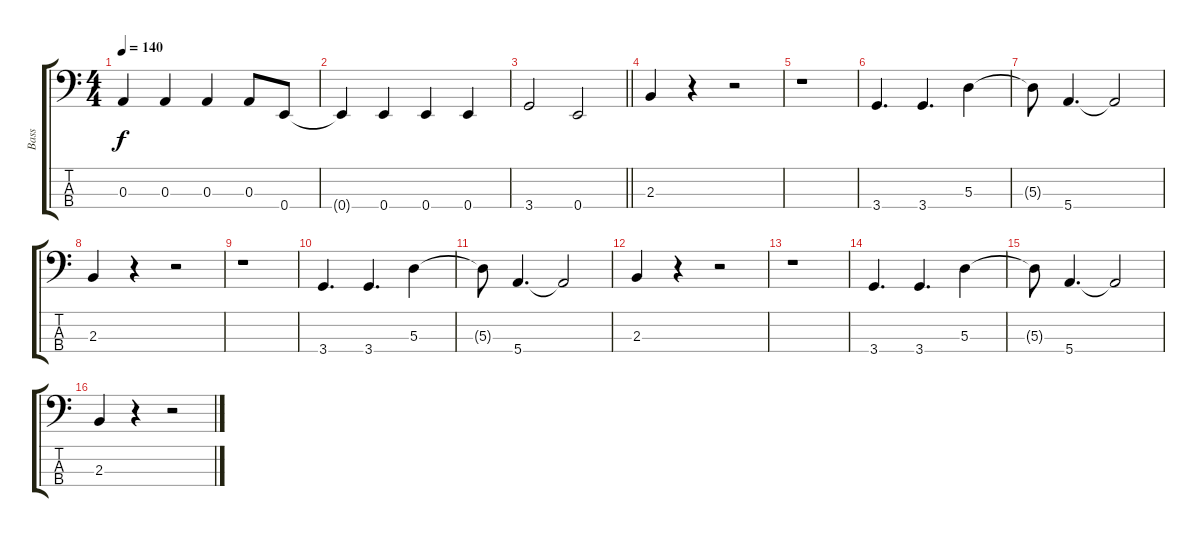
\track ("Bass" "Bass") {instrument electricbassfinger}
\staff {score tabs}
\tuning (G2 D2 A1 E1) {hide}
\ts (4 4)
\tempo 140
\clef f4
\ks c
0.3.4{dy f} 0.3.4 0.3.4 0.3.8 0.4.8 |
0.4{t}.4 0.4.4 0.4.4 0.4.4 |
\barLineRight lightlight
3.4.2 0.4.2 |
2.3.4 r.4 r.2 |
r.1 |
3.4.4{d} 3.4.4{d} 5.3.4 |
5.3{t}.8 5.4.4{d} 5.4{t}.2 |
2.3.4 r.4 r.2 |
r.1 |
3.4.4{d} 3.4.4{d} 5.3.4 |
5.3{t}.8 5.4.4{d} 5.4{t}.2 |
2.3.4 r.4 r.2 |
r.1 |
3.4.4{d} 3.4.4{d} 5.3.4 |
5.3{t}.8 5.4.4{d} 5.4{t}.2 |
2.3.4 r.4 r.2
